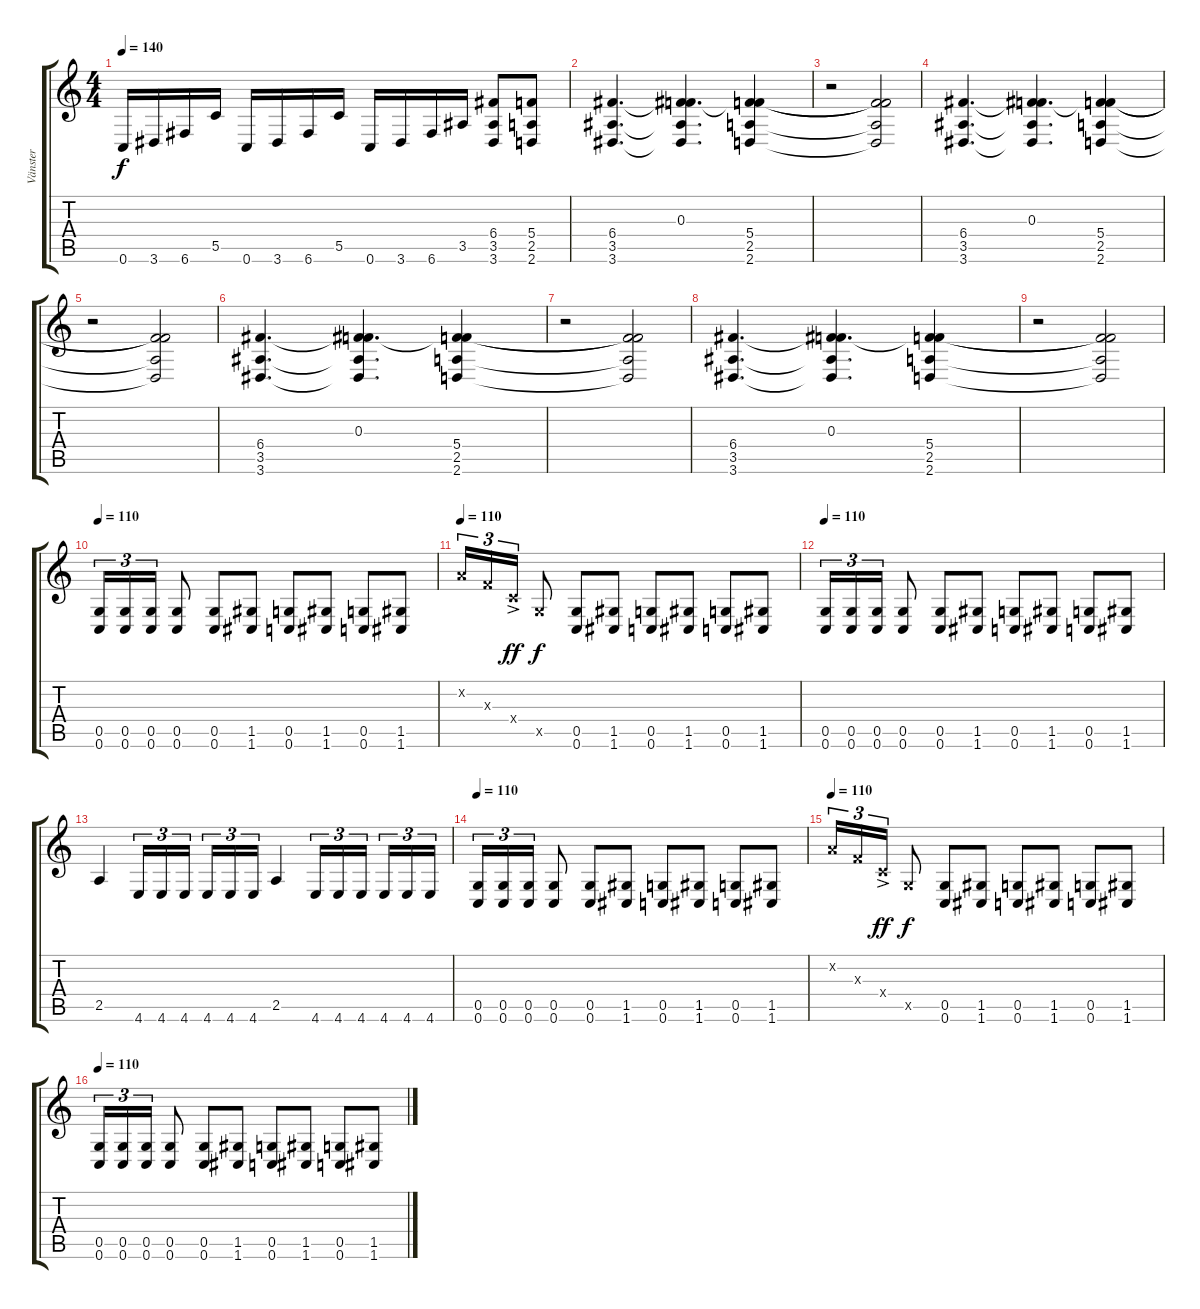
\track ("Vänster" "Vänster") {instrument overdrivenguitar}
\staff {score tabs}
\tuning (D4 A3 F3 C3 G2 C2) {hide}
\ts (4 4)
\tempo 140
\clef g2
\ks c
0.6.16{dy f} 3.6.16 6.6.16 5.5.16 0.6.16 3.6.16 6.6.16 5.5.16 0.6.16 3.6.16 6.6.16 3.5.16 (6.4 3.5 3.6).8 (5.4 2.5 2.6).8 |
(6.4 3.5 3.6).4{d} (0.3 6.4{t} 3.5{t} 3.6{t}).4{d} (0.3{t} 5.4 2.5 2.6).4 |
r.2 (0.3{t} 5.4{t} 2.5{t} 2.6{t}).2 |
(6.4 3.5 3.6).4{d} (0.3 6.4{t} 3.5{t} 3.6{t}).4{d} (0.3{t} 5.4 2.5 2.6).4 |
r.2 (0.3{t} 5.4{t} 2.5{t} 2.6{t}).2 |
(6.4 3.5 3.6).4{d} (0.3 6.4{t} 3.5{t} 3.6{t}).4{d} (0.3{t} 5.4 2.5 2.6).4 |
r.2 (0.3{t} 5.4{t} 2.5{t} 2.6{t}).2 |
(6.4 3.5 3.6).4{d} (0.3 6.4{t} 3.5{t} 3.6{t}).4{d} (0.3{t} 5.4 2.5 2.6).4 |
r.2 (0.3{t} 5.4{t} 2.5{t} 2.6{t}).2 |
\tempo 110
(0.5 0.6).16{tu (3 2)} (0.5 0.6).16{tu (3 2)} (0.5 0.6).16{tu (3 2)} (0.5 0.6).8 (0.5 0.6).8 (1.5 1.6).8 (0.5 0.6).8 (1.5 1.6).8 (0.5 0.6).8 (1.5 1.6).8 |
\tempo 110
0.2{x}.16{tu (3 2)} 0.3{x}.16{tu (3 2)} 0.4{ac x}.16{tu (3 2) dy ff} 0.5{x}.8{dy f} (0.5 0.6).8 (1.5 1.6).8 (0.5 0.6).8 (1.5 1.6).8 (0.5 0.6).8 (1.5 1.6).8 |
\tempo 110
(0.5 0.6).16{tu (3 2)} (0.5 0.6).16{tu (3 2)} (0.5 0.6).16{tu (3 2)} (0.5 0.6).8 (0.5 0.6).8 (1.5 1.6).8 (0.5 0.6).8 (1.5 1.6).8 (0.5 0.6).8 (1.5 1.6).8 |
2.5.4 4.6.16{tu (3 2)} 4.6.16{tu (3 2)} 4.6.16{tu (3 2) beam splitsecondary} 4.6.16{tu (3 2)} 4.6.16{tu (3 2)} 4.6.16{tu (3 2)} 2.5.4 4.6.16{tu (3 2)} 4.6.16{tu (3 2)} 4.6.16{tu (3 2) beam splitsecondary} 4.6.16{tu (3 2)} 4.6.16{tu (3 2)} 4.6.16{tu (3 2)} |
\tempo 110
(0.5 0.6).16{tu (3 2)} (0.5 0.6).16{tu (3 2)} (0.5 0.6).16{tu (3 2)} (0.5 0.6).8 (0.5 0.6).8 (1.5 1.6).8 (0.5 0.6).8 (1.5 1.6).8 (0.5 0.6).8 (1.5 1.6).8 |
\tempo 110
0.2{x}.16{tu (3 2)} 0.3{x}.16{tu (3 2)} 0.4{ac x}.16{tu (3 2) dy ff} 0.5{x}.8{dy f} (0.5 0.6).8 (1.5 1.6).8 (0.5 0.6).8 (1.5 1.6).8 (0.5 0.6).8 (1.5 1.6).8 |
\tempo 110
(0.5 0.6).16{tu (3 2)} (0.5 0.6).16{tu (3 2)} (0.5 0.6).16{tu (3 2)} (0.5 0.6).8 (0.5 0.6).8 (1.5 1.6).8 (0.5 0.6).8 (1.5 1.6).8 (0.5 0.6).8 (1.5 1.6).8
